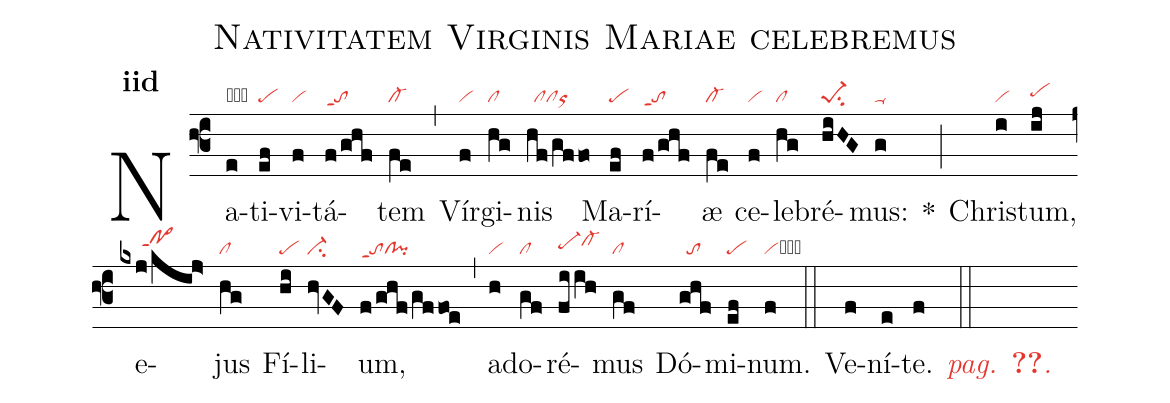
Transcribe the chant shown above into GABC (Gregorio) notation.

name:Nativitatem Virginis Mariae celebremus;
office-part:in;
mode:2d;
nabc-lines:1;
%%
initial-style: 1;
name:Nativitatem Virginis Mariae celebremus;
mode: 2;
office-part: Invitatorium;
annotation: Inv.;
annotation: ii;
nabc-lines:1;
%%
(f3) Na(e|obta)ti(ef|pe)vi(f|vi)tá(f/ghf|toppt1)tem(fe|cl-) (,) Vír(f|vi)gi(hg|cl)nis(hf/gffo|//clclor) Ma(ef|pe)rí(f/ghf|toppt1)æ(fe|cl-) ce(f|vi)le(hg|cl)bré(hiHG|pe-1su2)mus:(g|ta-) <sp>*</sp>(;) Chris(i|vi)tum,(ij|pehh) e(kxj/kij>|/////po>hjppt1)jus(hg|cl) Fí(hi|pe)li(hvGF|ci-)um,(f/ghf/gffoe|toppt1cl!pi) (,) ad(h|vi)o(gf|cl)ré(fi/ih|pe-hhcl-hi)mus(gf|cl) Dó(ghf|//to)mi(ef|pe)num.(f|vicb) (::)
<nlba>Ve(f)ní(e)t{e}. <c><i>pag. <v>\pageref{M-ORIP2d}</v>.</i></c></nlba>(f ::)
